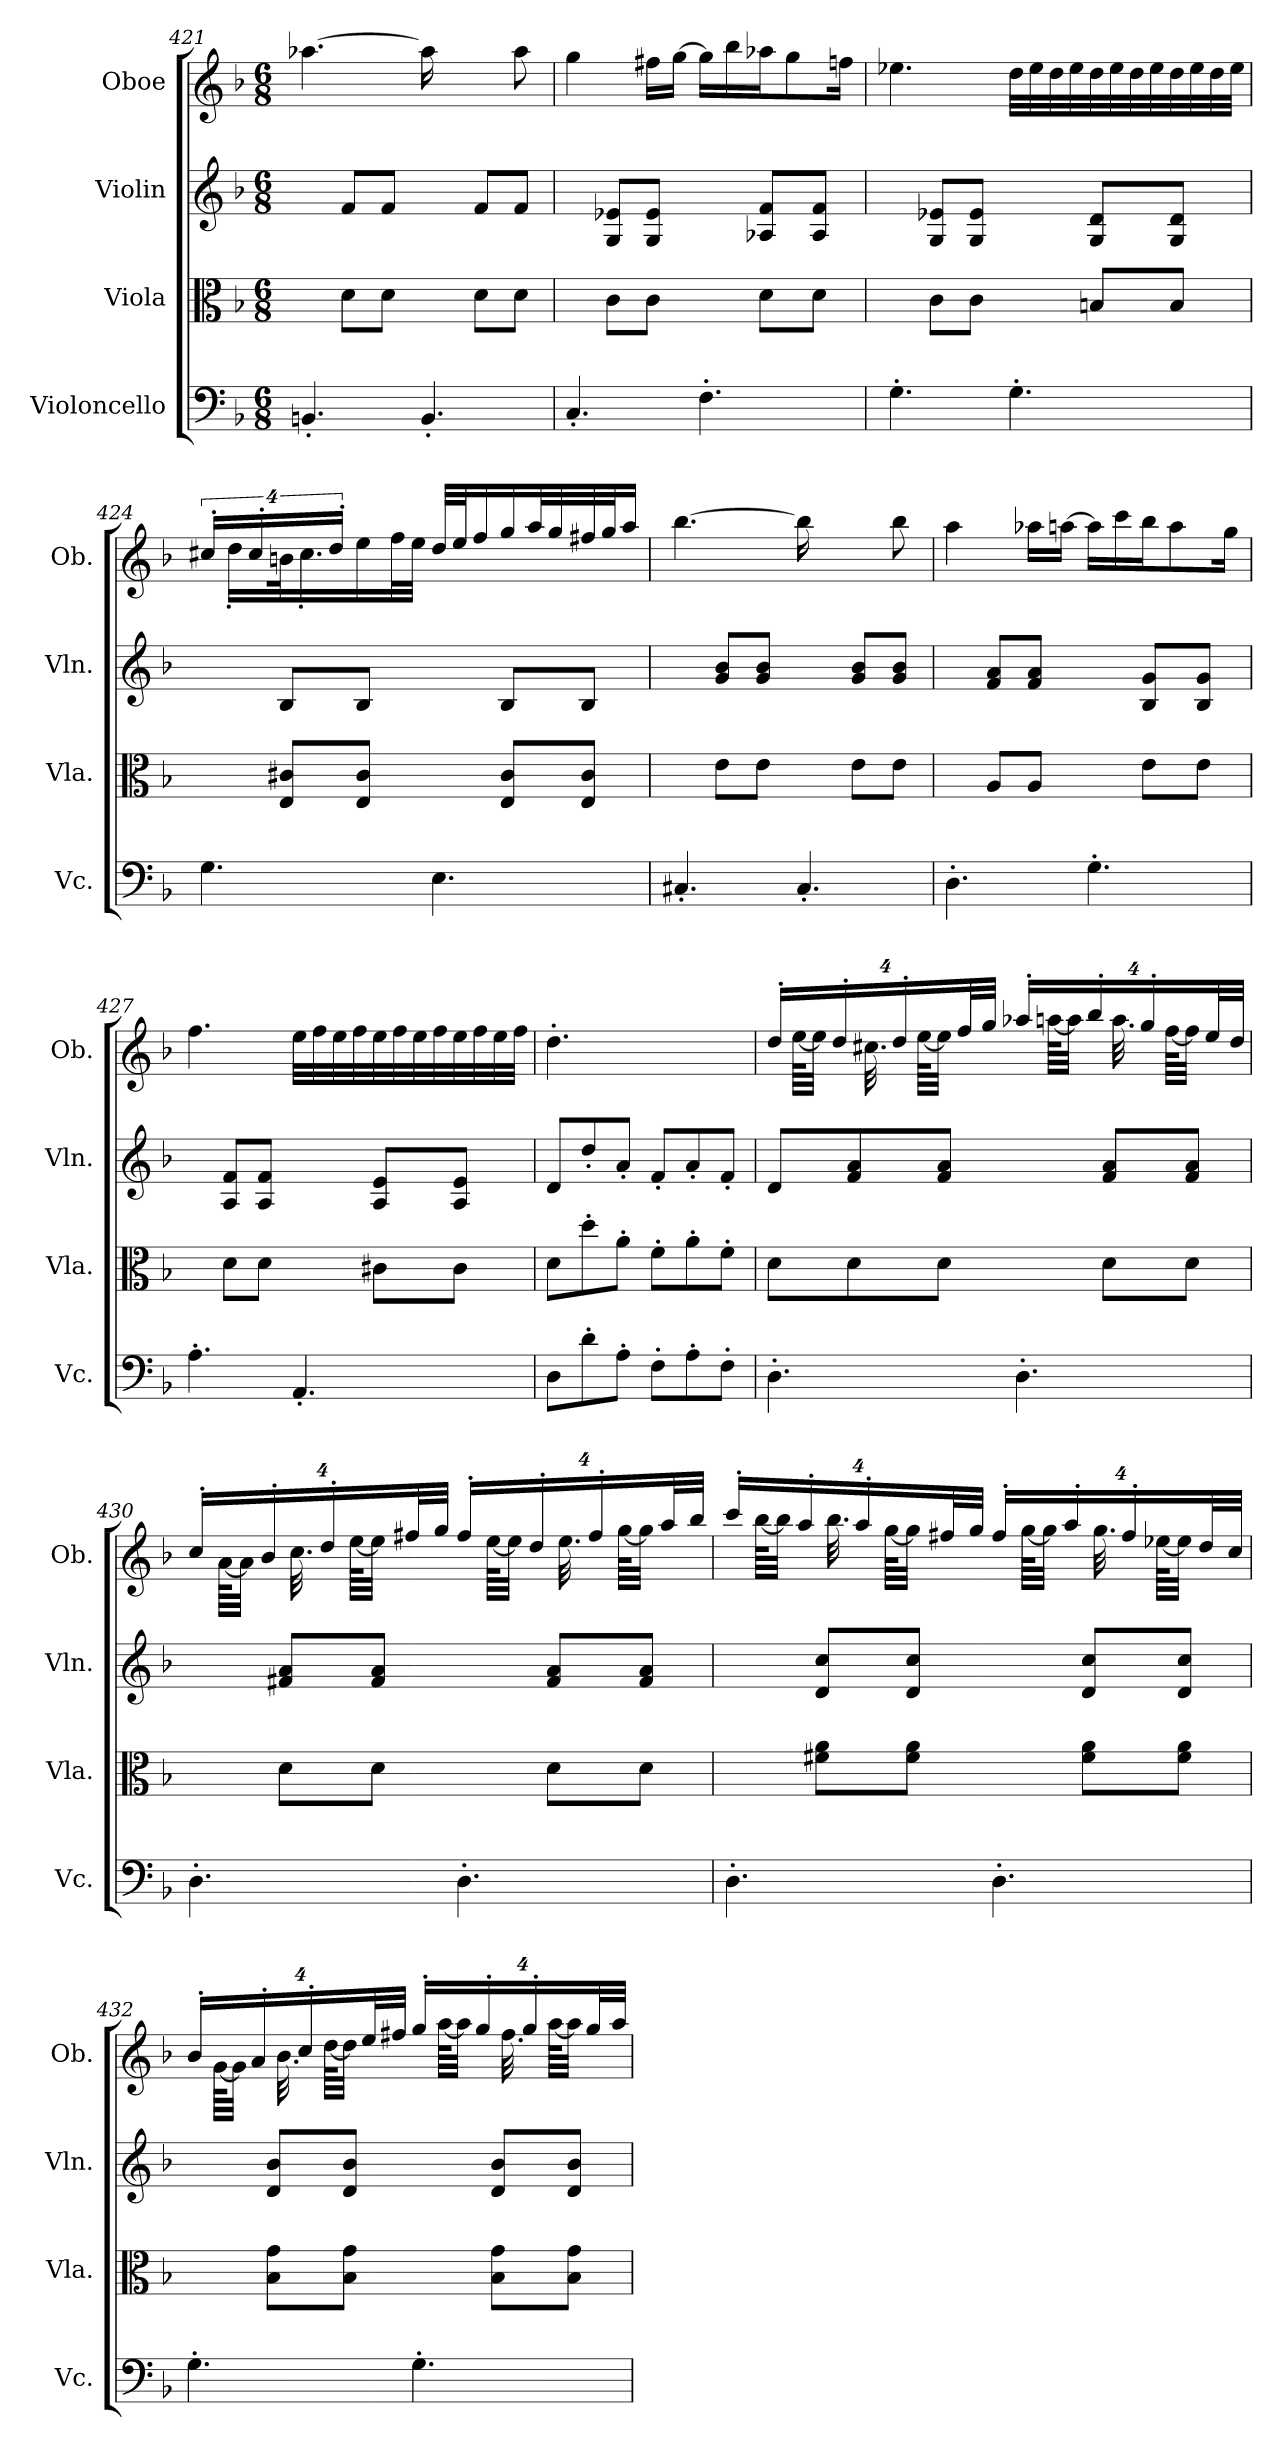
**kern	**kern	**kern	**kern
*part4	*part3	*part2	*part1
*staff4	*staff3	*staff2	*staff1
*I"Violoncello	*I"Viola	*I"Violin	*I"Oboe
*I'Vc.	*I'Vla.	*I'Vln.	*I'Ob.
*clefF4	*clefC3	*clefG2	*clefG2
*k[b-]	*k[b-]	*k[b-]	*k[b-]
*M6/8	*M6/8	*M6/8	*M6/8
=421	=421	=421	=421
4.BBn'/	8ryy	8ryy	[4.aa-X\
.	8d\L	8f/L	.
.	8d\J	8f/J	.
4.BB'/	8ryy	8ryy	16aa-\]
.	.	.	16ryy
.	8d\L	8f/L	8ryy
.	8d\J	8f/J	8aa-\
=422	=422	=422	=422
4.C'/	8ryy	8ryy	4gg\
.	8c\L	8G/ 8e-X/L	.
.	8c\J	8G/ 8e-/J	16ff#X\LL
.	.	.	[16gg\JJ
4.F'\	8ryy	8ryy	16gg\LL]
.	.	.	16bb-\
.	8d\L	8A-X/ 8f/L	16aa-X\J
.	.	.	8gg\
.	8d\J	8A-/ 8f/J	.
.	.	.	16ffn\Jk
!!LO:PB:g=z
=423	=423	=423	=423
4.G'\	8ryy	8ryy	4.ee-X\
.	8c\L	8G/ 8e-X/L	.
.	8c\J	8G/ 8e-/J	.
4.G'\	8ryy	8ryy	32dd\LLL
.	.	.	32ee-\
.	.	.	32dd\
.	.	.	32ee-\
.	8Bn/L	8G/ 8d/L	32dd\
.	.	.	32ee-\
.	.	.	32dd\
.	.	.	32ee-\
.	8B/J	8G/ 8d/J	32dd\
.	.	.	32ee-\
.	.	.	32dd\
.	.	.	32ee-\JJJ
=424	=424	=424	=424
*	*	*	*^
4.G\	8ryy	8ryy	32%3cc#X'/L	16ryy
.	.	.	.	16dd'\LL
.	.	.	32%3cc#'/	.
.	8E/ 8c#X/L	8B-/L	.	32bn\K
.	.	.	.	16.cc#'\
.	.	.	32%3dd'/J	.
.	8E/ 8c#/J	8B-/J	.	16ee\
.	.	.	32%3ryy	.
.	.	.	.	32ff\L
.	.	.	.	32ee\JJJ
4.E\	8ryy	8ryy	32dd/LLL	4.ryy
.	.	.	32ee/J	.
.	.	.	16ff/	.
.	8E/ 8c#/L	8B-/L	16gg/	.
.	.	.	32aa/L	.
.	.	.	32gg/	.
.	8E/ 8c#/J	8B-/J	32ff#X/	.
.	.	.	32gg/J	.
.	.	.	16aa/JJ	.
*	*	*	*v	*v
=425	=425	=425	=425
4.C#X'/	8ryy	8ryy	[4.bb-\
.	8e\L	8g/ 8b-/L	.
.	8e\J	8g/ 8b-/J	.
4.C#'/	8ryy	8ryy	16bb-\]
.	.	.	16ryy
.	8e\L	8g/ 8b-/L	8ryy
.	8e\J	8g/ 8b-/J	8bb-\
!!LO:LB:g=z
=426	=426	=426	=426
4.D'\	8ryy	8ryy	4aa\
.	8A/L	8f/ 8a/L	.
.	8A/J	8f/ 8a/J	16aa-X\LL
.	.	.	[16aan\JJ
4.G'\	8ryy	8ryy	16aa\LL]
.	.	.	16ccc\
.	8e\L	8B-/ 8g/L	16bb-\J
.	.	.	8aa\
.	8e\J	8B-/ 8g/J	.
.	.	.	16gg\Jk
=427	=427	=427	=427
4.A'\	8ryy	8ryy	4.ff\
.	8d\L	8A/ 8f/L	.
.	8d\J	8A/ 8f/J	.
4.AA'/	8ryy	8ryy	32ee\LLL
.	.	.	32ff\
.	.	.	32ee\
.	.	.	32ff\
.	8c#X\L	8A/ 8e/L	32ee\
.	.	.	32ff\
.	.	.	32ee\
.	.	.	32ff\
.	8c#\J	8A/ 8e/J	32ee\
.	.	.	32ff\
.	.	.	32ee\
.	.	.	32ff\JJJ
=428	=428	=428	=428
8D\L	8d\L	8d/L	4.dd'\
8d'\	8dd'\	8dd'/	.
8A'\J	8a'\J	8a'/J	.
8F'\L	8f'\L	8f'/L	4.ryy
8A'\	8a'\	8a'/	.
8F'\J	8f'\J	8f'/J	.
!!LO:LB:g=z
=429	=429	=429	=429
*	*	*	*Xbrackettup
*	*	*	*^
4.D'\	8d\L	8d/L	32%3dd'/L	32ryy
.	.	.	.	64ryy
.	.	.	.	[64ee\KLLL
.	.	.	.	32ee\JJJ]
.	.	.	32%3dd'/	32ryy
.	8d\	8f/ 8a/	.	64ryy
.	.	.	.	32.cc#X\
.	.	.	32%3dd'/	32ryy
.	.	.	.	64ryy
.	.	.	.	[64ee\KLLL
.	8d\J	8f/ 8a/J	.	32ee\JJJ]
.	.	.	64%3ff/L	32ryy
.	.	.	.	16ryy
.	.	.	64%3gg/JJ	.
4.D'\	8ryy	8ryy	32%3aa-X'/L	32ryy
.	.	.	.	64ryy
.	.	.	.	[64aan\KLLL
.	.	.	.	32aa\JJJ]
.	.	.	32%3bb-'/	32ryy
.	8d\L	8f/ 8a/L	.	64ryy
.	.	.	.	32.aa\
.	.	.	32%3gg'/	32ryy
.	.	.	.	64ryy
.	.	.	.	[64ff\KLLL
.	8d\J	8f/ 8a/J	.	32ff\JJJ]
.	.	.	64%3ee/L	32ryy
.	.	.	.	16ryy
.	.	.	64%3dd/JJ	.
!!LO:PB:g=z	!!
=430	=430	=430	=430	=430
4.D'\	8ryy	8ryy	32%3cc'/L	32ryy
.	.	.	.	64ryy
.	.	.	.	[64a\KLLL
.	.	.	.	32a\JJJ]
.	.	.	32%3b-'/	32ryy
.	8d\L	8f#X/ 8a/L	.	64ryy
.	.	.	.	32.cc\
.	.	.	32%3dd'/	32ryy
.	.	.	.	64ryy
.	.	.	.	[64ee\KLLL
.	8d\J	8f#/ 8a/J	.	32ee\JJJ]
.	.	.	64%3ff#X/L	32ryy
.	.	.	.	16ryy
.	.	.	64%3gg/JJ	.
4.D'\	8ryy	8ryy	32%3ff#'/L	32ryy
.	.	.	.	64ryy
.	.	.	.	[64ee\KLLL
.	.	.	.	32ee\JJJ]
.	.	.	32%3dd'/	32ryy
.	8d\L	8f#/ 8a/L	.	64ryy
.	.	.	.	32.ee\
.	.	.	32%3ff#'/	32ryy
.	.	.	.	64ryy
.	.	.	.	[64gg\KLLL
.	8d\J	8f#/ 8a/J	.	32gg\JJJ]
.	.	.	64%3aa/L	32ryy
.	.	.	.	16ryy
.	.	.	64%3bb-/JJ	.
!!LO:LB:g=z	!!
=431	=431	=431	=431	=431
4.D'\	8ryy	8ryy	32%3ccc'/L	32ryy
.	.	.	.	64ryy
.	.	.	.	[64bb-\KLLL
.	.	.	.	32bb-\JJJ]
.	.	.	32%3aa'/	32ryy
.	8f#X\ 8a\L	8d/ 8cc/L	.	64ryy
.	.	.	.	32.bb-\
.	.	.	32%3aa'/	32ryy
.	.	.	.	64ryy
.	.	.	.	[64gg\KLLL
.	8f#\ 8a\J	8d/ 8cc/J	.	32gg\JJJ]
.	.	.	64%3ff#X/L	32ryy
.	.	.	.	16ryy
.	.	.	64%3gg/JJ	.
4.D'\	8ryy	8ryy	32%3ff#'/L	32ryy
.	.	.	.	64ryy
.	.	.	.	[64gg\KLLL
.	.	.	.	32gg\JJJ]
.	.	.	32%3aa'/	32ryy
.	8f#\ 8a\L	8d/ 8cc/L	.	64ryy
.	.	.	.	32.gg\
.	.	.	32%3ff#'/	32ryy
.	.	.	.	64ryy
.	.	.	.	[64ee-X\KLLL
.	8f#\ 8a\J	8d/ 8cc/J	.	32ee-\JJJ]
.	.	.	64%3dd/L	32ryy
.	.	.	.	16ryy
.	.	.	64%3cc/JJ	.
!!LO:LB:g=z	!!
=432	=432	=432	=432	=432
4.G'\	8ryy	8ryy	32%3b-'/L	32ryy
.	.	.	.	64ryy
.	.	.	.	[64g\KLLL
.	.	.	.	32g\JJJ]
.	.	.	32%3a'/	32ryy
.	8B-\ 8g\L	8d/ 8b-/L	.	64ryy
.	.	.	.	32.b-\
.	.	.	32%3cc'/	32ryy
.	.	.	.	64ryy
.	.	.	.	[64dd\KLLL
.	8B-\ 8g\J	8d/ 8b-/J	.	32dd\JJJ]
.	.	.	64%3ee/L	32ryy
.	.	.	.	16ryy
.	.	.	64%3ff#X/JJ	.
4.G'\	8ryy	8ryy	32%3gg'/L	32ryy
.	.	.	.	64ryy
.	.	.	.	[64aa\KLLL
.	.	.	.	32aa\JJJ]
.	.	.	32%3gg'/	32ryy
.	8B-\ 8g\L	8d/ 8b-/L	.	64ryy
.	.	.	.	32.ff#\
.	.	.	32%3gg'/	32ryy
.	.	.	.	64ryy
.	.	.	.	[64aa\KLLL
.	8B-\ 8g\J	8d/ 8b-/J	.	32aa\JJJ]
.	.	.	64%3gg/L	32ryy
.	.	.	.	16ryy
.	.	.	64%3aa/JJ	.
*	*	*	*v	*v
=	=	=	=
*-	*-	*-	*-
